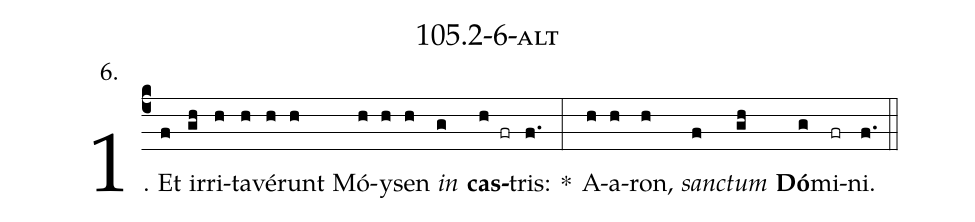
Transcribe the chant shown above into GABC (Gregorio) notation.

name: 105.2-6-alt;
annotation: 6.;
%%
(c4)1. Et(f) ir(gh)ri(h)ta(h)vé(h)runt(h) Mó(h)y(h)sen(h) <i>in</i>(g) <b>cas</b>(h fr)tris:(f.) *(:) A(h)a(h)ron,(h) <i>sanc</i>(f)<i>tum</i>(gh) <b>Dó</b>(g)mi(fr)ni.(f.) (::)


%E(h) u(h) o(f) u(gh) a(g) e.(f.) (::)
